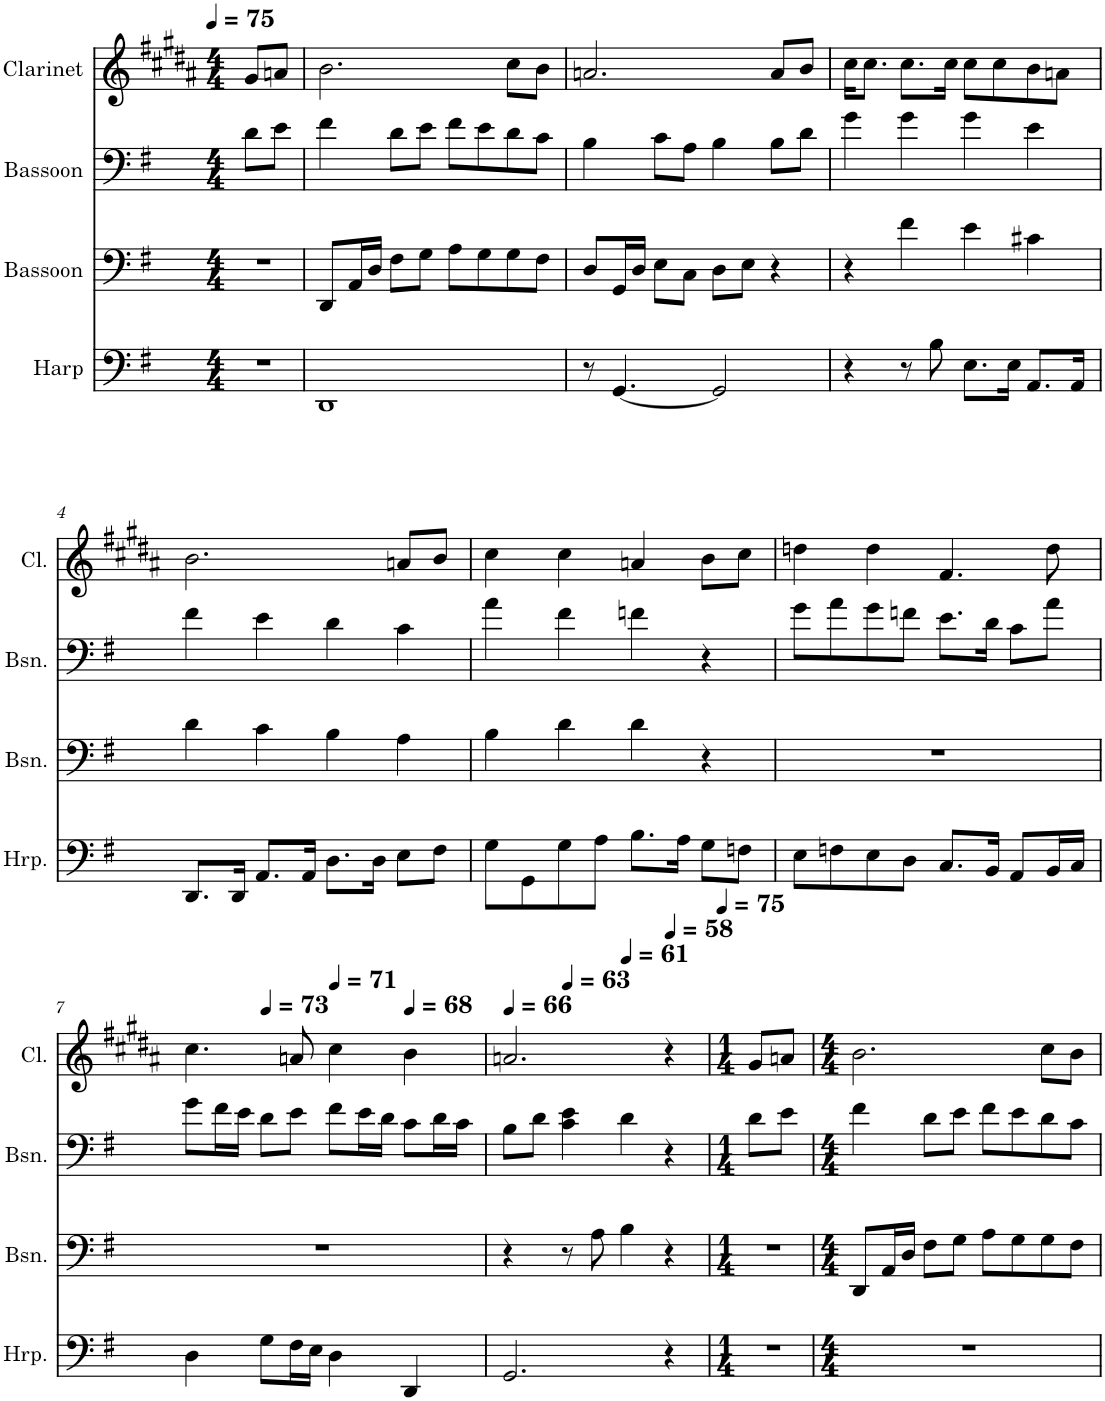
**kern	**kern	**kern	**kern
*part4	*part3	*part2	*part1
*staff4	*staff3	*staff2	*staff1
*I"Harp	*I"Bassoon	*I"Bassoon	*I"Clarinet
*I'Hrp.	*I'Bsn.	*I'Bsn.	*I'Cl.
*clefF4	*clefF4	*clefF4	*clefG2
*	*	*	*Trd1c2
*k[f#]	*k[f#]	*k[f#]	*k[f#c#g#d#a#]
*M4/4	*M4/4	*M4/4	*M4/4
*MM75	*MM75	*MM75	*MM75
=	=	=	=
1r	1r	8d\L	8g#/L
.	.	8e\J	8an/J
.	.	2.ryy	2.ryy
=1	=1	=1	=1
1DD	8DD/L	4f#\	2.b\
.	16AA/L	.	.
.	16D/JJ	.	.
.	8F#\L	8d\L	.
.	8G\J	8e\J	.
.	8A\L	8f#\L	.
.	8G\	8e\	.
.	8G\	8d\	8cc#\L
.	8F#\J	8c\J	8b\J
=2	=2	=2	=2
8r	8D/L	4B\	2.an/
[4.GG/	16GG/L	.	.
.	16D/JJ	.	.
.	8E\L	8c\L	.
.	8C\J	8A\J	.
2GG/]	8D\L	4B\	.
.	8E\J	.	.
.	4r	8B\L	8a/L
.	.	8d\J	8b/J
=3	=3	=3	=3
4r	4r	4g\	16cc#\KL
.	.	.	8.cc#\J
8r	4f#\	4g\	8.cc#\L
8B\	.	.	.
.	.	.	16cc#\Jk
8.E\L	4e\	4g\	8cc#\L
.	.	.	8cc#\
16E\Jk	.	.	.
8.AA/L	4c#X\	4e\	8b\
.	.	.	8an\J
16AA/Jk	.	.	.
!!LO:LB:g=z
=4	=4	=4	=4
8.DD/L	4d\	4f#\	2.b\
16DD/Jk	.	.	.
8.AA/L	4c\	4e\	.
16AA/Jk	.	.	.
8.D\L	4B\	4d\	.
16D\Jk	.	.	.
8E\L	4A\	4c\	8an/L
8F#\J	.	.	8b/J
=5	=5	=5	=5
8G\L	4B\	4a\	4cc#\
8GG\	.	.	.
8G\	4d\	4f#\	4cc#\
8A\J	.	.	.
8.B\L	4d\	4fn\	4an/
16A\Jk	.	.	.
8G\L	4r	4r	8b\L
8Fn\J	.	.	8cc#\J
=6	=6	=6	=6
8E\L	1r	8g\L	4ddn\
8Fn\	.	8a\	.
8E\	.	8g\	4dd\
8D\J	.	8fn\J	.
8.C/L	.	8.e\L	4.f#/
16BB/Jk	.	16d\Jk	.
8AA/L	.	8c\L	.
16BB/L	.	8a\J	8dd\
16C/JJ	.	.	.
!!LO:LB:g=z
=7	=7	=7	=7
*	*	*	*^
4D\	1r	8g\L	4.cc#\	4ryy
.	.	16f#\L	.	.
.	.	16e\JJ	.	.
*	*	*	*MM73	*
8G\L	.	8d\L	.	2.ryy
16F#\L	.	8e\J	8an/	.
16E\JJ	.	.	.	.
*	*	*	*MM71	*
4D\	.	8f#\L	4cc#\	.
.	.	16e\L	.	.
.	.	16d\JJ	.	.
*	*	*	*MM68	*
4DD/	.	8c\L	4b\	.
.	.	16d\L	.	.
.	.	16c\JJ	.	.
*	*	*	*v	*v
=8	=8	=8	=8
*	*	*	*MM66
*	*	*	*^
*	*	*	*	*^
2.GG/	4r	8B\L	2.an/	4ryy	2ryy
.	.	8d\J	.	.	.
*	*	*	*MM63	*	*
.	8r	4c\ 4e\	.	2.ryy	.
.	8A\	.	.	.	.
*	*	*	*MM61	*	*
.	4B\	4d\	.	.	2ryy
*	*	*	*MM58	*	*
4r	4r	4r	4r	.	.
*	*	*	*v	*v	*v
=9	=9	=9	=9
*M1/4	*M1/4	*M1/4	*M1/4
*	*	*	*MM75
4r	4r	8d\L	8g#/L
.	.	8e\J	8an/J
=10	=10	=10	=10
*M4/4	*M4/4	*M4/4	*M4/4
1r	8DD/L	4f#\	2.b\
.	16AA/L	.	.
.	16D/JJ	.	.
.	8F#\L	8d\L	.
.	8G\J	8e\J	.
.	8A\L	8f#\L	.
.	8G\	8e\	.
.	8G\	8d\	8cc#\L
.	8F#\J	8c\J	8b\J
=	=	=	=
*-	*-	*-	*-
